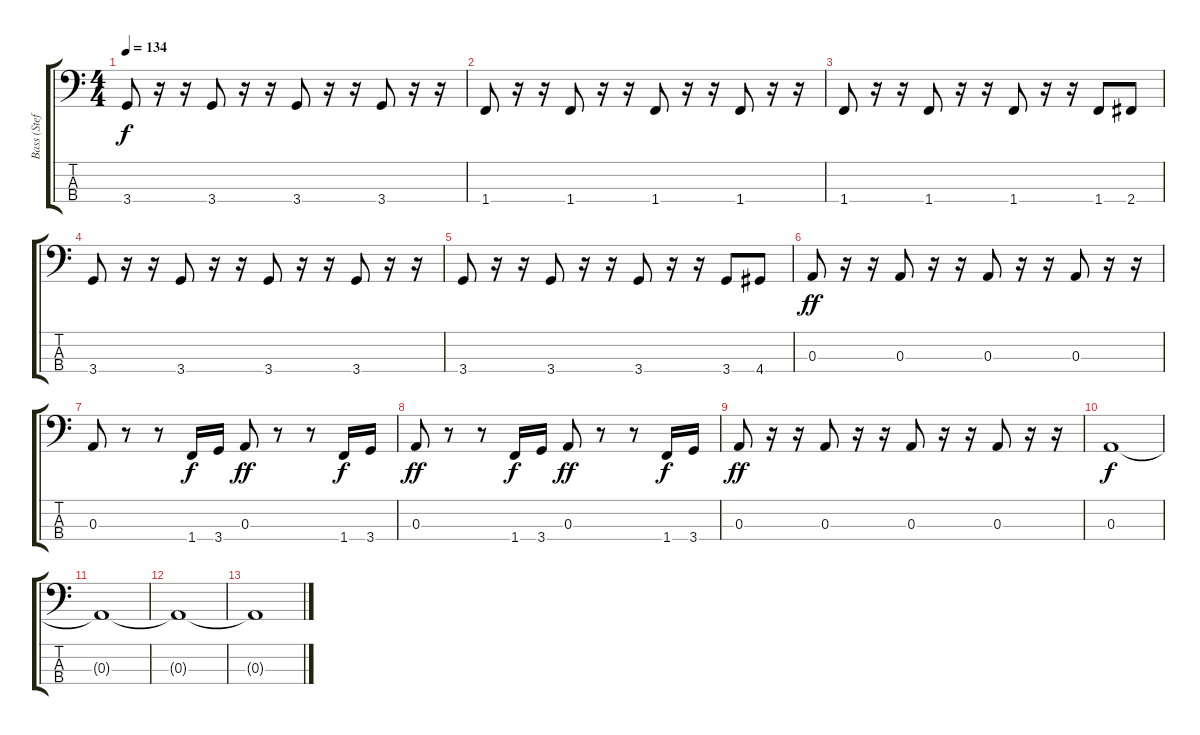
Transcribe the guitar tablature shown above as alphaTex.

\track ("Bass (Stefan)" "Bass (Stef") {instrument electricbasspick}
\staff {score tabs}
\tuning (G2 D2 A1 E1) {hide}
\ts (4 4)
\tempo 134
\clef f4
\ks c
3.4.8{dy f} r.16 r.16 3.4.8 r.16 r.16 3.4.8 r.16 r.16 3.4.8 r.16 r.16 |
1.4.8 r.16 r.16 1.4.8 r.16 r.16 1.4.8 r.16 r.16 1.4.8 r.16 r.16 |
1.4.8 r.16 r.16 1.4.8 r.16 r.16 1.4.8 r.16 r.16 1.4.8 2.4.8 |
3.4.8 r.16 r.16 3.4.8 r.16 r.16 3.4.8 r.16 r.16 3.4.8 r.16 r.16 |
3.4.8 r.16 r.16 3.4.8 r.16 r.16 3.4.8 r.16 r.16 3.4.8 4.4.8 |
0.3.8{dy ff} r.16 r.16 0.3.8 r.16 r.16 0.3.8 r.16 r.16 0.3.8 r.16 r.16 |
0.3.8 r.8 r.8 1.4.16{dy f} 3.4.16 0.3.8{dy ff} r.8 r.8 1.4.16{dy f} 3.4.16 |
0.3.8{dy ff} r.8 r.8 1.4.16{dy f} 3.4.16 0.3.8{dy ff} r.8 r.8 1.4.16{dy f} 3.4.16 |
0.3.8{dy ff} r.16 r.16 0.3.8 r.16 r.16 0.3.8 r.16 r.16 0.3.8 r.16 r.16 |
0.3.1{dy f} |
0.3{t}.1 |
0.3{t}.1{volume 0} |
0.3{t}.1
